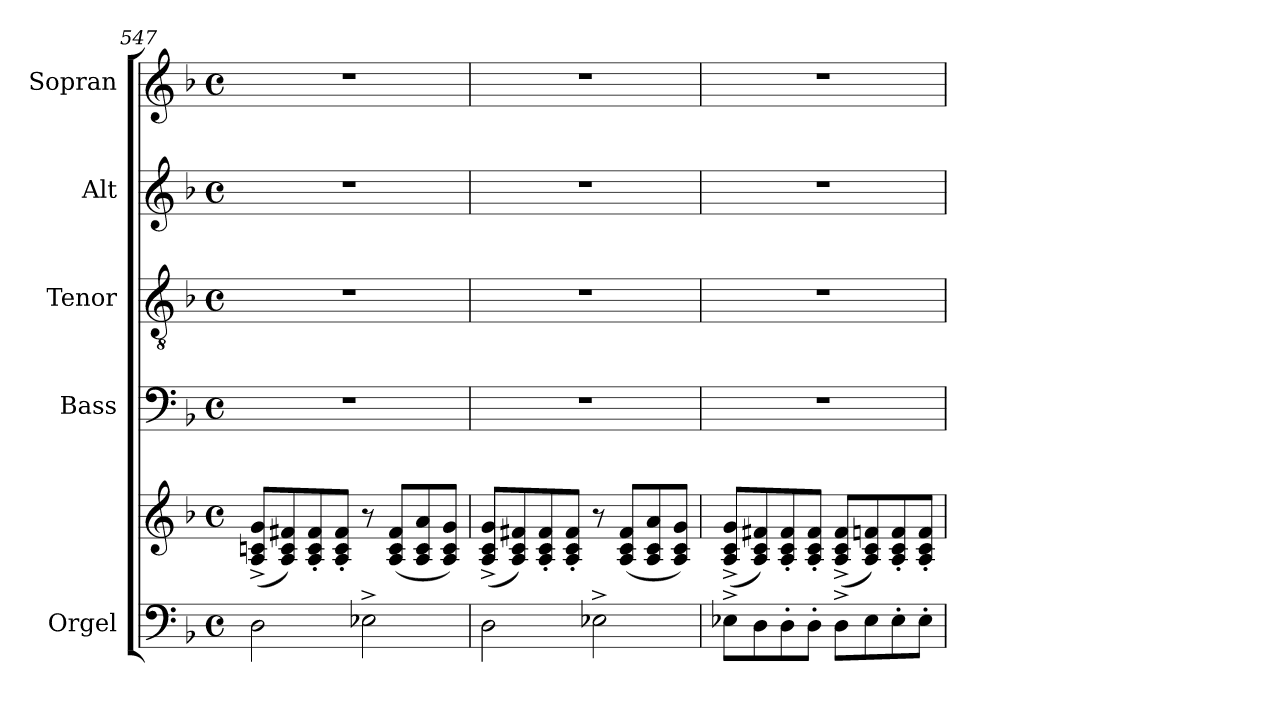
**kern	**kern	**kern	**kern	**kern	**kern
*part5	*part5	*part4	*part3	*part2	*part1
*staff6	*staff5	*staff4	*staff3	*staff2	*staff1
*I"Orgel	*	*I"Bass	*I"Tenor	*I"Alt	*I"Sopran
*I'Org.	*	*I'B	*I'T	*I'A	*I'S
*clefF4	*clefG2	*clefF4	*clefGv2	*clefG2	*clefG2
*k[b-]	*k[b-]	*k[b-]	*k[b-]	*k[b-]	*k[b-]
*F:	*F:	*F:	*F:	*F:	*F:
*M4/4	*M4/4	*M4/4	*M4/4	*M4/4	*M4/4
*met(c)	*met(c)	*met(c)	*met(c)	*met(c)	*met(c)
=547	=547	=547	=547	=547	=547
2D\	(>8A/^< 8cn/^< 8g/^<L	1r	1r	1r	1r
.	8A/ 8c/ 8f#X/)	.	.	.	.
.	8A/'< 8c/'< 8f#/'<	.	.	.	.
.	8A/'< 8c/'< 8f#/'<J	.	.	.	.
2E-X^>\	8r	.	.	.	.
.	(>8A/ 8c/ 8f#/L	.	.	.	.
.	8A/ 8c/ 8a/	.	.	.	.
.	8A/ 8c/ 8g/J)	.	.	.	.
!!LO:PB:g=z
=548	=548	=548	=548	=548	=548
2D\	(>8A/^< 8c/^< 8g/^<L	1r	1r	1r	1r
.	8A/ 8c/ 8f#X/)	.	.	.	.
.	8A/'< 8c/'< 8f#/'<	.	.	.	.
.	8A/'< 8c/'< 8f#/'<J	.	.	.	.
2E-X^>\	8r	.	.	.	.
.	(>8A/ 8c/ 8f#/L	.	.	.	.
.	8A/ 8c/ 8a/	.	.	.	.
.	8A/ 8c/ 8g/J)	.	.	.	.
=549	=549	=549	=549	=549	=549
8E-X^>\L	(>8A/^< 8c/^< 8g/^<L	1r	1r	1r	1r
8D\	8A/ 8c/ 8f#X/)	.	.	.	.
8D'>\	8A/'< 8c/'< 8f#/'<	.	.	.	.
8D'>\J	8A/'< 8c/'< 8f#/'<J	.	.	.	.
8D^>\L	(>8A/^< 8c/^< 8f#/^<L	.	.	.	.
8E-\	8A/ 8c/ 8fn/)	.	.	.	.
8E-'>\	8A/'< 8c/'< 8f/'<	.	.	.	.
8E-'>\J	8A/'< 8c/'< 8f/'<J	.	.	.	.
=	=	=	=	=	=
*-	*-	*-	*-	*-	*-
